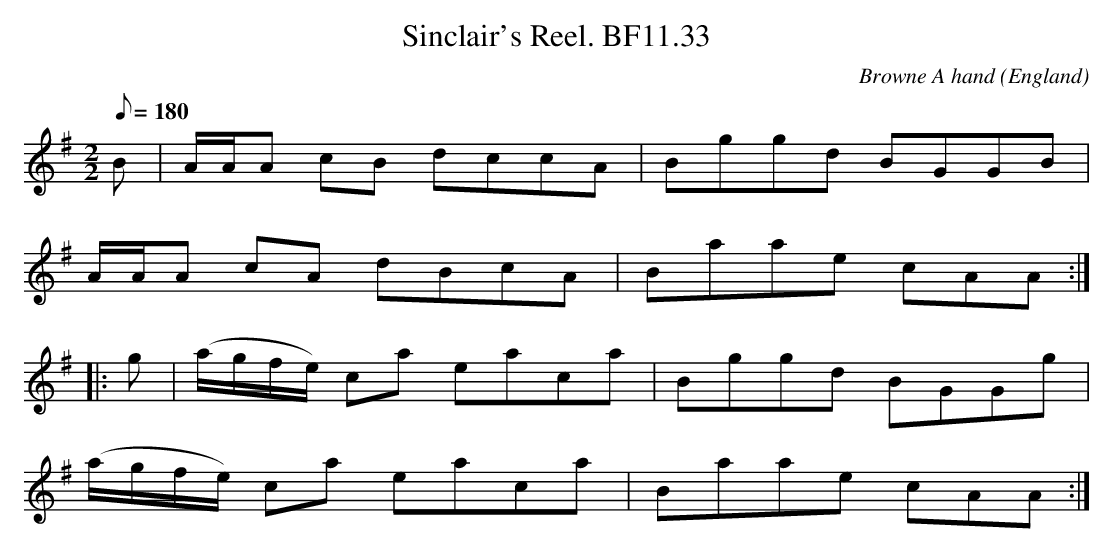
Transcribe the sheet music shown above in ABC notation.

X:1
T:Sinclair's Reel. BF11.33
M:2/2
L:1/8
Q:180
C:Browne A hand
O:England
K:G Major
B|A/2A/2A cB dccA|Bggd BGGB|!
A/2A/2A cA dBcA|Baae cAA:|!
|:g|(a/2g/2f/2e/2) ca eaca|Bggd BGGg|!
(a/2g/2f/2e/2) ca eaca|Baae cAA:|]
